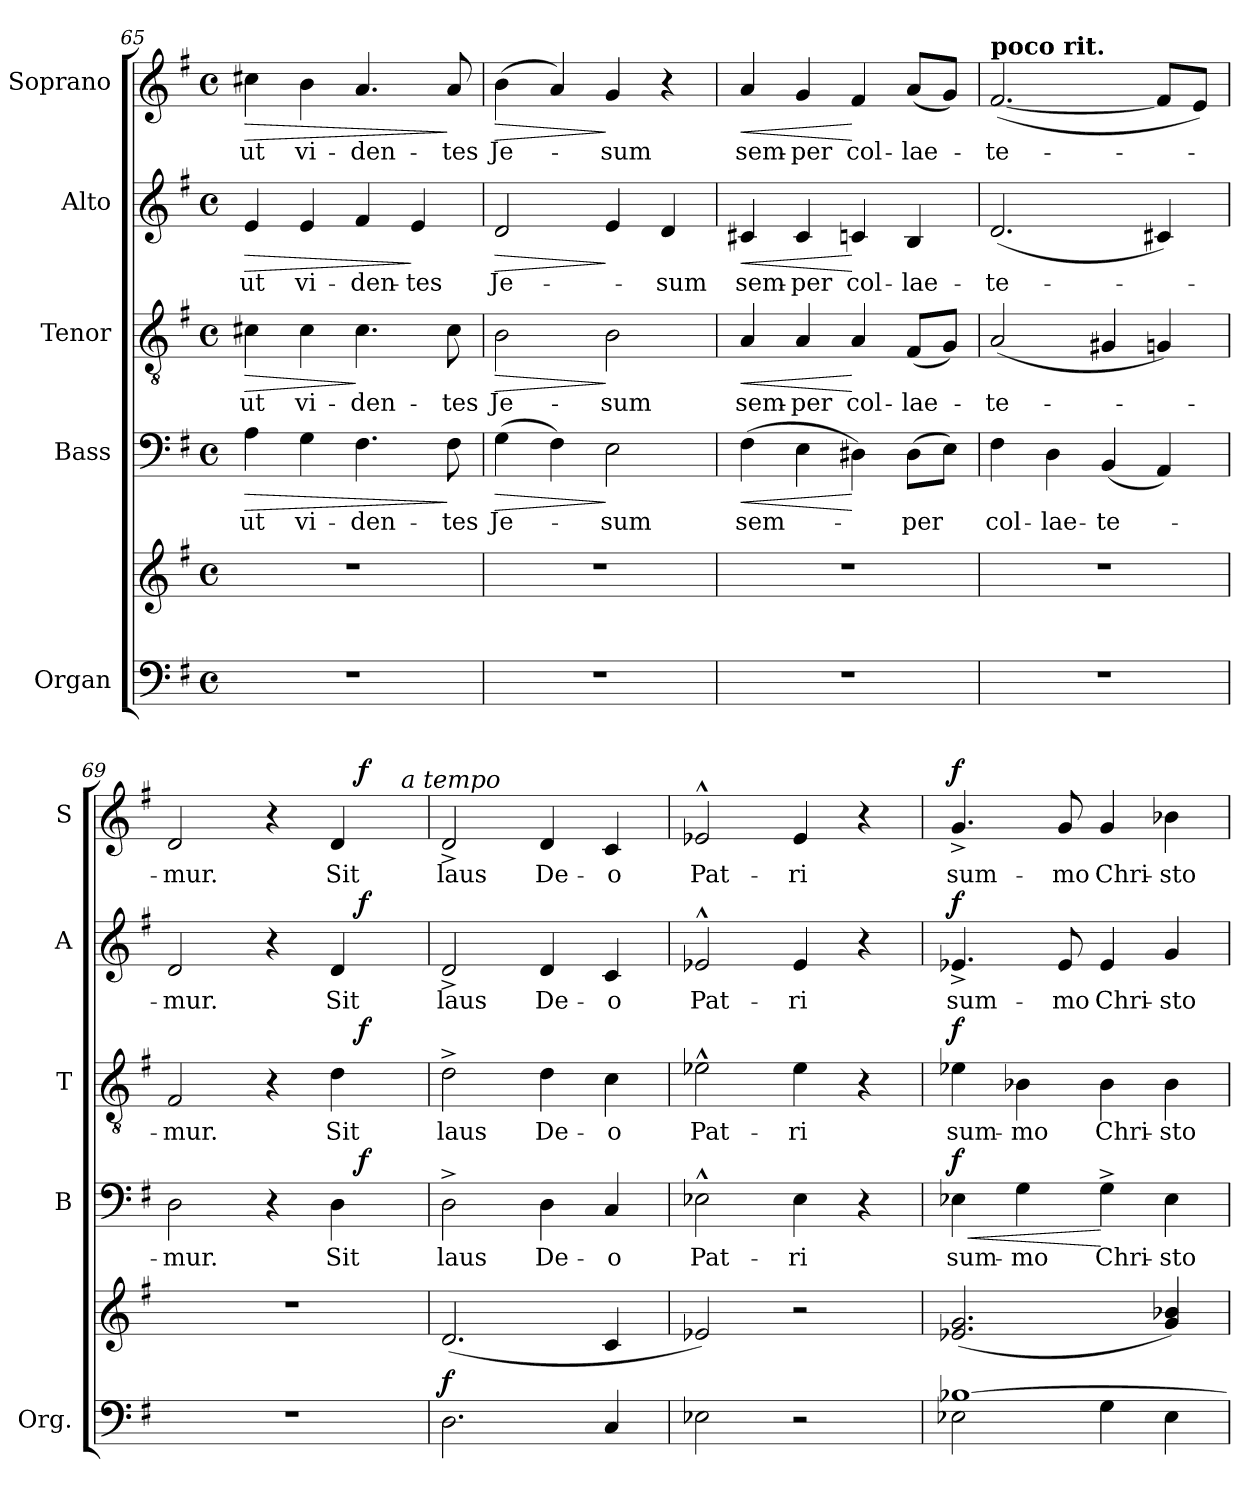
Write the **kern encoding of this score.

**kern	**kern	**dynam	**kern	**text	**dynam	**kern	**text	**dynam	**kern	**text	**dynam	**kern	**text	**dynam
*part5	*part5	*part5	*part4	*part4	*part4	*part3	*part3	*part3	*part2	*part2	*part2	*part1	*part1	*part1
*staff6	*staff5	*staff5/6	*staff4	*staff4	*staff4	*staff3	*staff3	*staff3	*staff2	*staff2	*staff2	*staff1	*staff1	*staff1
*I"Organ	*	*	*I"Bass	*	*	*I"Tenor	*	*	*I"Alto	*	*	*I"Soprano	*	*
*I'Org.	*	*	*I'B	*	*	*I'T	*	*	*I'A	*	*	*I'S	*	*
*clefF4	*clefG2	*	*clefF4	*	*	*clefGv2	*	*	*clefG2	*	*	*clefG2	*	*
*k[f#]	*k[f#]	*	*k[f#]	*	*	*k[f#]	*	*	*k[f#]	*	*	*k[f#]	*	*
*G:	*G:	*	*G:	*	*	*G:	*	*	*G:	*	*	*G:	*	*
*M4/4	*M4/4	*	*M4/4	*	*	*M4/4	*	*	*M4/4	*	*	*M4/4	*	*
*met(c)	*met(c)	*	*met(c)	*	*	*met(c)	*	*	*met(c)	*	*	*met(c)	*	*
=65	=65	=65	=65	=65	=65	=65	=65	=65	=65	=65	=65	=65	=65	=65
!	!	!	!	!	!LO:HP:b	!	!	!LO:HP:b	!	!	!LO:HP:b	!	!	!LO:HP:b
1r	1r	.	4A\	ut	>	4c#X\	ut	>	4e/	ut	>	4cc#X\	ut	>
.	.	.	4G\	vi-	.	4c#\	vi-	.	4e/	vi-	.	4b\	vi-	.
.	.	.	4.F#\	-den-	.	4.c#\	-den-	]	4f#/	-den-	.	4.a/	-den-	.
.	.	.	.	.	.	.	.	.	4e/	-tes	]	.	.	.
.	.	.	8F#\	-tes	]	8c#\	-tes	.	.	.	.	8a/	-tes	]
=66	=66	=66	=66	=66	=66	=66	=66	=66	=66	=66	=66	=66	=66	=66
!	!	!	!	!	!LO:HP:b	!	!	!LO:HP:b	!	!	!LO:HP:b	!	!	!LO:HP:b
1r	1r	.	(4G\	Je-	>	2B\	Je-	>	2d/	Je-	>	(4b\	Je-	>
.	.	.	4F#\)	.	.	.	.	.	.	.	.	4a/)	.	.
.	.	.	2E\	-sum	]	2B\	-sum	]	4e/	.	]	4g/	-sum	]
.	.	.	.	.	.	.	.	.	4d/	-sum	.	4r	.	.
!!LO:LB:g=z
=67	=67	=67	=67	=67	=67	=67	=67	=67	=67	=67	=67	=67	=67	=67
!	!	!	!	!	!LO:HP:b	!	!	!LO:HP:b	!	!	!LO:HP:b	!	!	!LO:HP:b
1r	1r	.	(4F#\	sem-	<	4A/	sem-	<	4c#X/	sem-	<	4a/	sem-	<
.	.	.	4E\	.	.	4A/	-per	.	4c#/	-per	.	4g/	-per	.
.	.	.	4D#X\)	.	[	4A/	col-	[	4cn/	col-	[	4f#/	col-	[
.	.	.	(8D#\L	-per	.	(8F#/L	-lae-	.	4B/	-lae-	.	(8a/L	-lae-	.
.	.	.	8E\J)	.	.	8G/J)	.	.	.	.	.	8g/J)	.	.
=68	=68	=68	=68	=68	=68	=68	=68	=68	=68	=68	=68	=68	=68	=68
!	!	!	!	!	!	!	!	!	!	!	!	!LO:TX:a:B:t=poco rit.	!	!
1r	1r	.	4F#\	col-	.	(2A/	-te-	.	(2.d/	-te-	.	([2.f#/	-te-	.
.	.	.	4D\	-lae-	.	.	.	.	.	.	.	.	.	.
.	.	.	(4BB/	-te-	.	4G#X/	.	.	.	.	.	.	.	.
.	.	.	4AA/)	.	.	4Gn/)	.	.	4c#X/)	.	.	8f#/L]	.	.
.	.	.	.	.	.	.	.	.	.	.	.	8e/J)	.	.
=69	=69	=69	=69	=69	=69	=69	=69	=69	=69	=69	=69	=69	=69	=69
*	*	*	*^	*	*	*^	*	*	*^	*	*	*^	*	*
*	*	*	*	*	*	*	*	*	*	*	*	*	*	*	*	*^	*	*
1r	1r	.	2D\	2ryy	-mur.	.	2F#/	2ryy	-mur.	.	2d/	2ryy	-mur.	.	2d/	2ryy	2...ryy	-mur.	.
.	.	.	4r	4ryy	.	.	4r	4ryy	.	.	4r	4ryy	.	.	4r	4ryy	.	.	.
.	.	.	4D\	16ryy	Sit	.	4d\	16ryy	Sit	.	4d/	16ryy	Sit	.	4d/	16ryy	.	Sit	.
!	!	!	!	!	!	!LO:DY:a	!	!	!	!LO:DY:a	!	!	!	!LO:DY:a	!	!	!	!	!LO:DY:a
.	.	.	.	8.ryy	.	f	.	8.ryy	.	f	.	8.ryy	.	f	.	8.ryy	.	.	f
!	!	!	!	!	!	!	!	!	!	!	!	!	!	!	!	!	!LO:TX:a:i:t=a tempo	!	!
.	.	.	.	.	.	.	.	.	.	.	.	.	.	.	.	.	16ryy	.	.
=70	=70	=70	=70	=70	=70	=70	=70	=70	=70	=70	=70	=70	=70	=70	=70	=70	=70	=70	=70
!	!	!LO:DY:a=2	!	!	!	!	!	!	!	!	!	!	!	!	!	!	!	!	!
*	*	*	*v	*v	*	*	*	*	*	*	*v	*v	*	*	*v	*v	*v	*	*
*	*	*	*	*	*	*v	*v	*	*	*	*	*	*	*	*
2.D\	(2.d/	f	2D^>\	laus	.	2d^>\	laus	.	2d^</	laus	.	2d^</	laus	.
.	.	.	4D\	De-	.	4d\	De-	.	4d/	De-	.	4d/	De-	.
4C/	4c/	.	4C/	-o	.	4c\	-o	.	4c/	-o	.	4c/	-o	.
=71	=71	=71	=71	=71	=71	=71	=71	=71	=71	=71	=71	=71	=71	=71
2E-X\	2e-X/)	.	2E-X^^>\	Pat-	.	2e-X^^>\	Pat-	.	2e-X^^>/	Pat-	.	2e-X^^>/	Pat-	.
2r	2r	.	4E-\	-ri	.	4e-\	-ri	.	4e-/	-ri	.	4e-/	-ri	.
.	.	.	4r	.	.	4r	.	.	4r	.	.	4r	.	.
=72	=72	=72	=72	=72	=72	=72	=72	=72	=72	=72	=72	=72	=72	=72
*^	*	*	*	*	*	*	*	*	*	*	*	*	*	*
!	!	!	!	!	!	!LO:HP:b	!	!	!	!	!	!	!	!	!
!	!	!	!	!	!	!LO:DY:n=1:a	!	!	!LO:DY:a	!	!	!LO:DY:a	!	!	!LO:DY:a
[>1B-X	2E-X\	(2.e-X/ 2.g/	.	4E-X\	sum-	< f	4e-X\	sum-	f	4.e-X^</	sum-	f	4.g^</	sum-	f
.	.	.	.	4G\	-mo	.	4B-X\	-mo	.	.	.	.	.	.	.
.	.	.	.	.	.	.	.	.	.	8e-/	-mo	.	8g/	-mo	.
.	4G\	.	.	4G^>\	Chri-	[	4B-\	Chri-	.	4e-/	Chri-	.	4g/	Chri-	.
.	4E-\	4g/ 4b-X/)	.	4E-\	-sto	.	4B-\	-sto	.	4g/	-sto	.	4b-X\	-sto	.
*v	*v	*	*	*	*	*	*	*	*	*	*	*	*	*	*
=	=	=	=	=	=	=	=	=	=	=	=	=	=	=
*-	*-	*-	*-	*-	*-	*-	*-	*-	*-	*-	*-	*-	*-	*-
